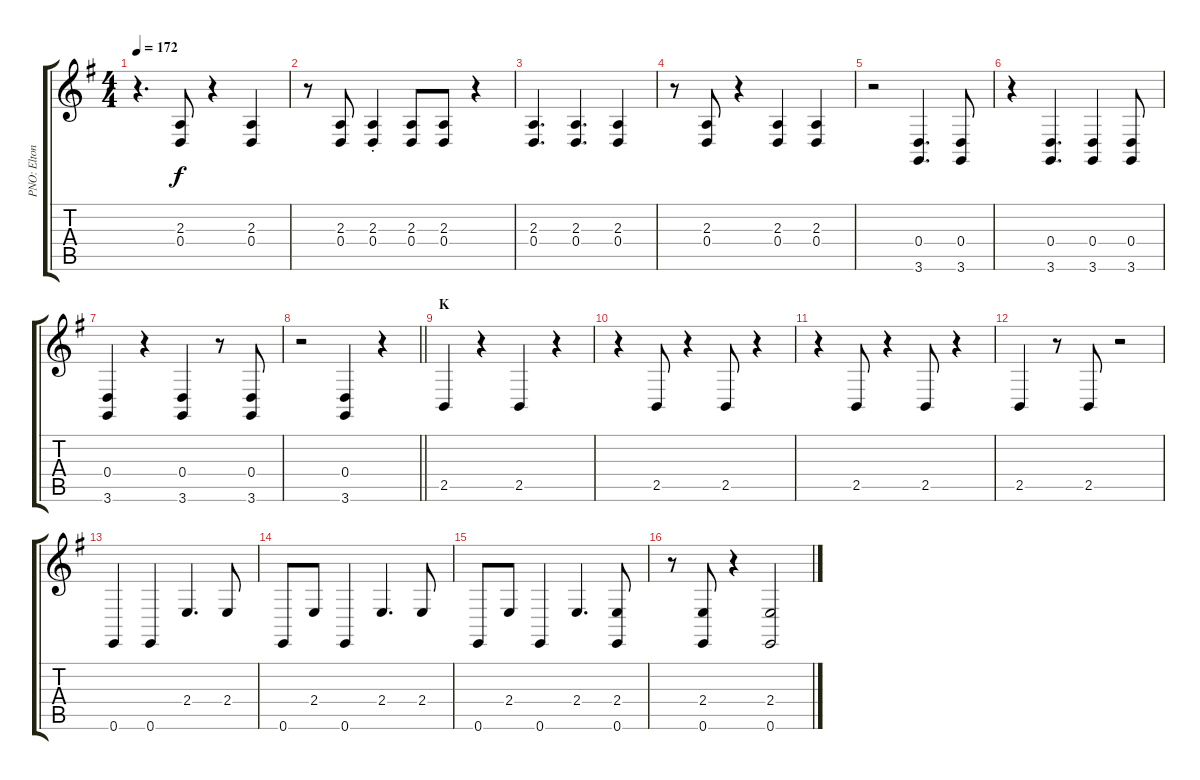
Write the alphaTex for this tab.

\track ("PNO: Elton John(LH)" "PNO: Elton") {instrument acousticgrandpiano}
\staff {score tabs}
\tuning (E4 B3 G3 D3 A2 E2) {hide}
\ts (4 4)
\tempo 172
\clef g2
\ks g
r.4{d dy f} (2.3 0.4).8 r.4 (2.3 0.4).4 |
r.8 (2.3 0.4).8 (2.3{st} 0.4{st}).4 (2.3 0.4).8 (2.3 0.4).8 r.4 |
(2.3 0.4).4{d} (2.3 0.4).4{d} (2.3 0.4).4 |
r.8 (2.3 0.4).8 r.4 (2.3 0.4).4 (2.3 0.4).4 |
r.2 (0.4 3.6).4{d} (0.4 3.6).8 |
r.4 (0.4 3.6).4{d} (0.4 3.6).4 (0.4 3.6).8 |
(0.4 3.6).4 r.4 (0.4 3.6).4 r.8 (0.4 3.6).8 |
\barLineRight lightlight
r.2 (0.4 3.6).4 r.4 |
\section ("" "K")
2.5.4 r.4 2.5.4 r.4 |
r.4 2.5.8 r.4 2.5.8 r.4 |
r.4 2.5.8 r.4 2.5.8 r.4 |
2.5.4 r.8 2.5.8 r.2 |
0.6.4 0.6.4 2.4.4{d} 2.4.8 |
0.6.8 2.4.8 0.6.4 2.4.4{d} 2.4.8 |
0.6.8 2.4.8 0.6.4 2.4.4{d} (2.4 0.6).8 |
r.8 (2.4 0.6).8 r.4 (2.4 0.6).2
